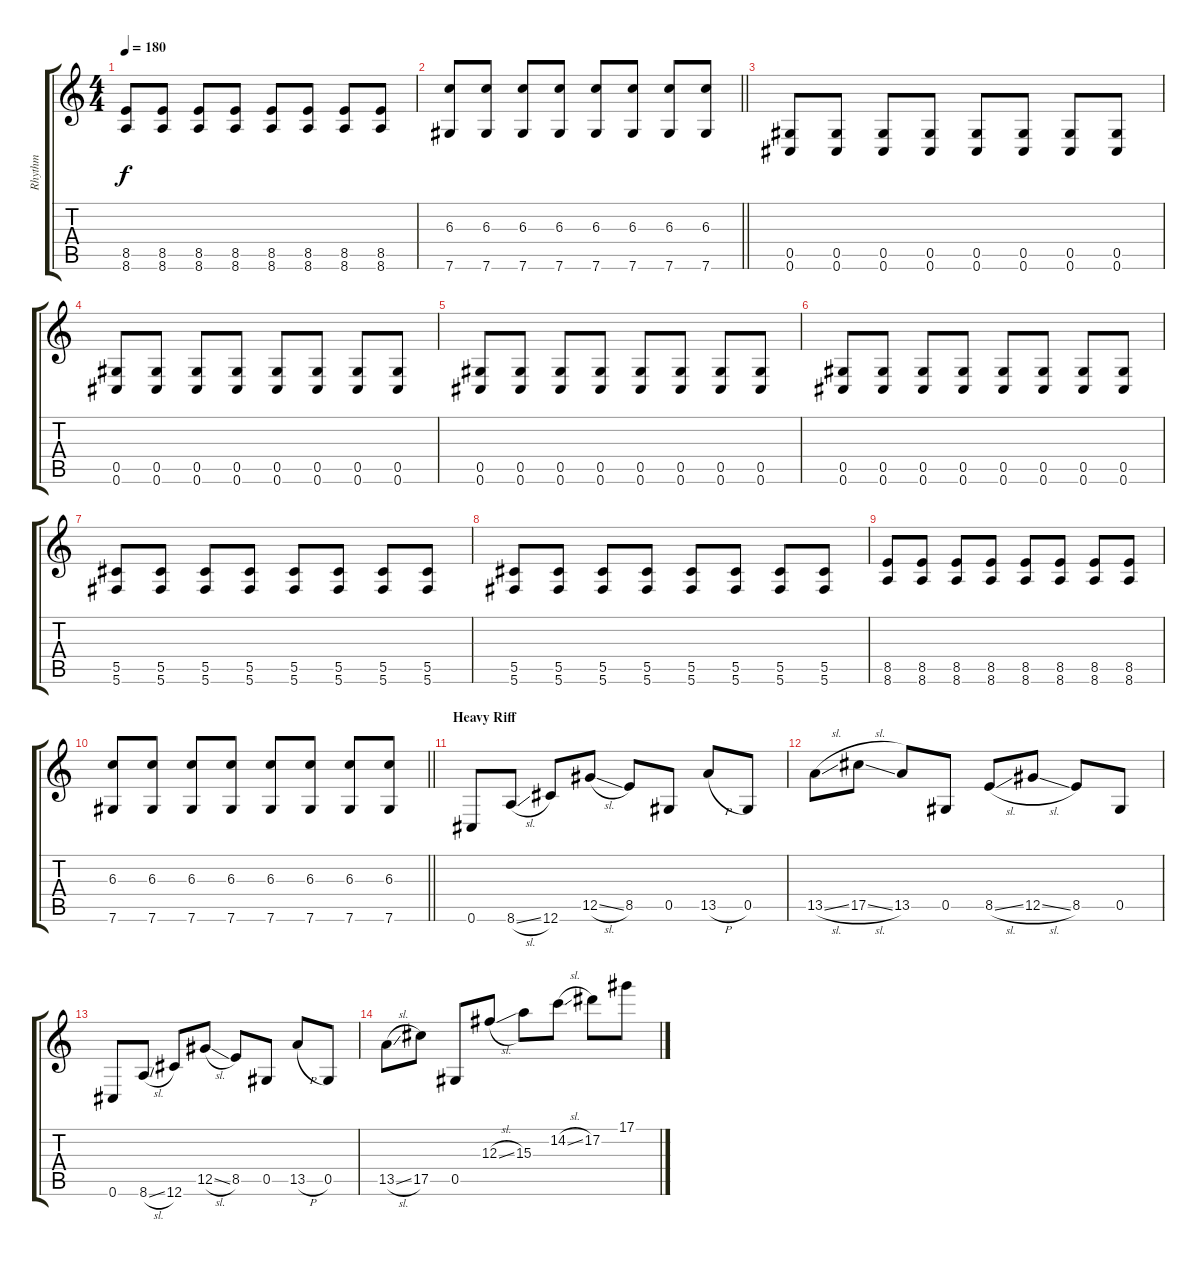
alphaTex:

\track ("Rhythm" "Rhythm") {instrument overdrivenguitar}
\staff {score tabs}
\tuning (Eb4 Bb3 Gb3 Db3 Ab2 Db2) {hide}
\ts (4 4)
\tempo 180
\clef g2
\ks c
(8.5{t} 8.6{t}).8{dy f} (8.5 8.6).8 (8.5 8.6).8 (8.5 8.6).8 (8.5 8.6).8 (8.5 8.6).8 (8.5 8.6).8 (8.5 8.6).8 |
\barLineRight lightlight
(6.3 7.6).8 (6.3 7.6).8 (6.3 7.6).8 (6.3 7.6).8 (6.3 7.6).8 (6.3 7.6).8 (6.3 7.6).8 (6.3 7.6).8 |
\section ("" "")
(0.5 0.6).8 (0.5 0.6).8 (0.5 0.6).8 (0.5 0.6).8 (0.5 0.6).8 (0.5 0.6).8 (0.5 0.6).8 (0.5 0.6).8 |
(0.5 0.6).8 (0.5 0.6).8 (0.5 0.6).8 (0.5 0.6).8 (0.5 0.6).8 (0.5 0.6).8 (0.5 0.6).8 (0.5 0.6).8 |
(0.5 0.6).8 (0.5 0.6).8 (0.5 0.6).8 (0.5 0.6).8 (0.5 0.6).8 (0.5 0.6).8 (0.5 0.6).8 (0.5 0.6).8 |
(0.5 0.6).8 (0.5 0.6).8 (0.5 0.6).8 (0.5 0.6).8 (0.5 0.6).8 (0.5 0.6).8 (0.5 0.6).8 (0.5 0.6).8 |
(5.5 5.6).8 (5.5 5.6).8 (5.5 5.6).8 (5.5 5.6).8 (5.5 5.6).8 (5.5 5.6).8 (5.5 5.6).8 (5.5 5.6).8 |
(5.5 5.6).8 (5.5 5.6).8 (5.5 5.6).8 (5.5 5.6).8 (5.5 5.6).8 (5.5 5.6).8 (5.5 5.6).8 (5.5 5.6).8 |
(8.5 8.6).8 (8.5 8.6).8 (8.5 8.6).8 (8.5 8.6).8 (8.5 8.6).8 (8.5 8.6).8 (8.5 8.6).8 (8.5 8.6).8 |
\barLineRight lightlight
(6.3 7.6).8 (6.3 7.6).8 (6.3 7.6).8 (6.3 7.6).8 (6.3 7.6).8 (6.3 7.6).8 (6.3 7.6).8 (6.3 7.6).8 |
\section ("" "Heavy Riff")
0.6.8 8.6{sl}.8 12.6.8 12.5{sl}.8 8.5.8 0.5.8 13.5{h}.8 0.5.8 |
13.5{sl}.8 17.5{sl}.8 13.5.8 0.5.8 8.5{sl}.8 12.5{sl}.8 8.5.8 0.5.8 |
0.6.8 8.6{sl}.8 12.6.8 12.5{sl}.8 8.5.8 0.5.8 13.5{h}.8 0.5.8 |
13.5{sl}.8 17.5.8 0.5.8 12.3{sl}.8 15.3.8 14.2{sl}.8 17.2.8 17.1.8
